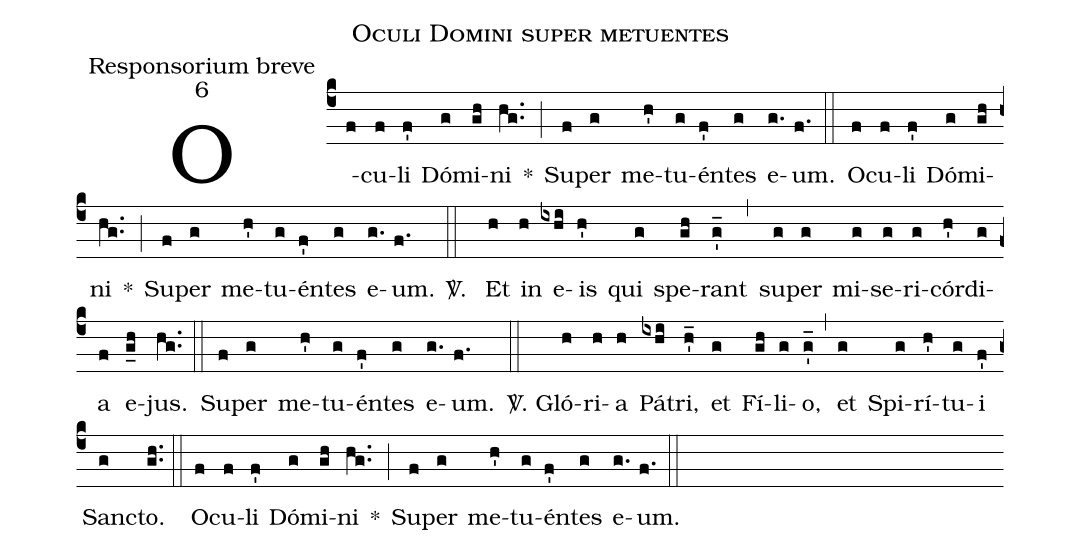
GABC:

name:Oculi Domini super metuentes;
office-part:Responsorium breve;
mode:6;
%%
(c4)O(f)cu(f)li(f') Dó(g)mi(gh)ni(hg..) *(;) Su(f)per(g) me(h')tu(g)én(f')tes(g) e(g.)um.(f.) (::)
O(f)cu(f)li(f') Dó(g)mi(gh)ni(hg..) *(;) Su(f)per(g) me(h')tu(g)én(f')tes(g) e(g.)um.(f.)

<sp>V/</sp>. (::) Et(h) in(h) e(ixhi)is(h') qui(g) spe(gh)rant(g'_) (,) su(g)per(g) mi(g)se(g)ri(g)cór(h')di(g)a(f) e(g_h)jus.(hg..)
(::)Su(f)per(g) me(h')tu(g)én(f')tes(g) e(g.)um.(f.) (::)
<sp>V/</sp>. Gló(h)ri(h)a(h) Pá(ixhi)tri,(h'_) et(g) Fí(gh)li(g)o,(g'_) (,) et(g) Spi(g)rí(h')tu(g)i(f') San(g)cto.(gh..) (::)
O(f)cu(f)li(f') Dó(g)mi(gh)ni(hg..) *(;) Su(f)per(g) me(h')tu(g)én(f')tes(g) e(g.)um.(f.) (::)
